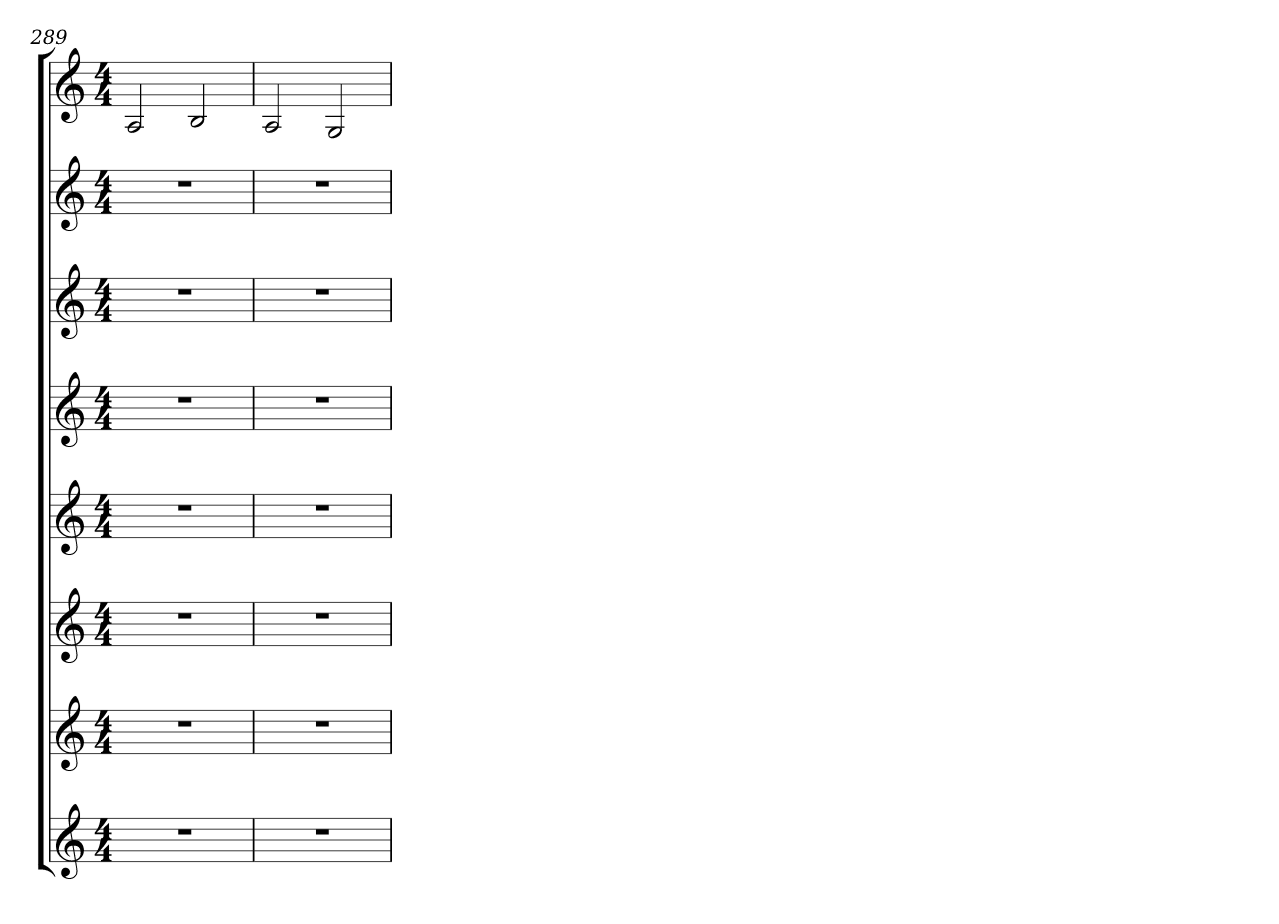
**kern	**kern	**kern	**kern	**kern	**kern	**kern	**kern
*part8	*part7	*part6	*part5	*part4	*part3	*part2	*part1
*staff8	*staff7	*staff6	*staff5	*staff4	*staff3	*staff2	*staff1
*clefG2	*clefG2	*clefG2	*clefG2	*clefG2	*clefG2	*clefG2	*clefG2
*k[]	*k[]	*k[]	*k[]	*k[]	*k[]	*k[]	*k[]
*M4/4	*M4/4	*M4/4	*M4/4	*M4/4	*M4/4	*M4/4	*M4/4
=289	=289	=289	=289	=289	=289	=289	=289
1r	1r	1r	1r	1r	1r	1r	2A/
.	.	.	.	.	.	.	2B/
=290	=290	=290	=290	=290	=290	=290	=290
1r	1r	1r	1r	1r	1r	1r	2A/
.	.	.	.	.	.	.	2G/
=	=	=	=	=	=	=	=
*-	*-	*-	*-	*-	*-	*-	*-
